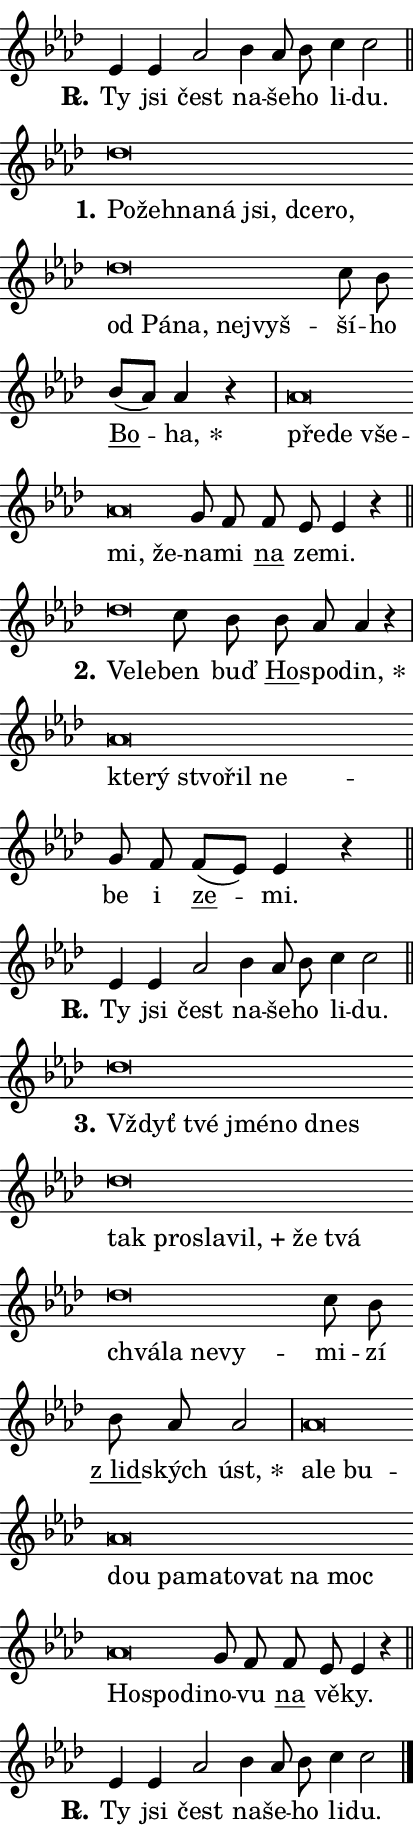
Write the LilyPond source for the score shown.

\version "2.24.0"
\header { tagline = "" }
\paper {
  indent = 0\cm
  top-margin = 0\cm
  right-margin = 0\cm
  bottom-margin = 0\cm
  left-margin = 0\cm
  paper-width = 7\cm
  page-breaking = #ly:one-page-breaking
  system-system-spacing.basic-distance = #11
  score-system-spacing.basic-distance = #11
  ragged-last = ##f
}


%% Author: Thomas Morley
%% https://lists.gnu.org/archive/html/lilypond-user/2020-05/msg00002.html
#(define (line-position grob)
"Returns position of @var[grob} in current system:
   @code{'start}, if at first time-step
   @code{'end}, if at last time-step
   @code{'middle} otherwise
"
  (let* ((col (ly:item-get-column grob))
         (ln (ly:grob-object col 'left-neighbor))
         (rn (ly:grob-object col 'right-neighbor))
         (col-to-check-left (if (ly:grob? ln) ln col))
         (col-to-check-right (if (ly:grob? rn) rn col))
         (break-dir-left
           (and
             (ly:grob-property col-to-check-left 'non-musical #f)
             (ly:item-break-dir col-to-check-left)))
         (break-dir-right
           (and
             (ly:grob-property col-to-check-right 'non-musical #f)
             (ly:item-break-dir col-to-check-right))))
        (cond ((eqv? 1 break-dir-left) 'start)
              ((eqv? -1 break-dir-right) 'end)
              (else 'middle))))

#(define (tranparent-at-line-position vctor)
  (lambda (grob)
  "Relying on @code{line-position} select the relevant enry from @var{vctor}.
Used to determine transparency,"
    (case (line-position grob)
      ((end) (not (vector-ref vctor 0)))
      ((middle) (not (vector-ref vctor 1)))
      ((start) (not (vector-ref vctor 2))))))

noteHeadBreakVisibility =
#(define-music-function (break-visibility)(vector?)
"Makes @code{NoteHead}s transparent relying on @var{break-visibility}"
#{
  \override NoteHead.transparent =
    #(tranparent-at-line-position break-visibility)
#})

#(define delete-ledgers-for-transparent-note-heads
  (lambda (grob)
    "Reads whether a @code{NoteHead} is transparent.
If so this @code{NoteHead} is removed from @code{'note-heads} from
@var{grob}, which is supposed to be @code{LedgerLineSpanner}.
As a result ledgers are not printed for this @code{NoteHead}"
    (let* ((nhds-array (ly:grob-object grob 'note-heads))
           (nhds-list
             (if (ly:grob-array? nhds-array)
                 (ly:grob-array->list nhds-array)
                 '()))
           ;; Relies on the transparent-property being done before
           ;; Staff.LedgerLineSpanner.after-line-breaking is executed.
           ;; This is fragile ...
           (to-keep
             (remove
               (lambda (nhd)
                 (ly:grob-property nhd 'transparent #f))
               nhds-list)))
      ;; TODO find a better method to iterate over grob-arrays, similiar
      ;; to filter/remove etc for lists
      ;; For now rebuilt from scratch
      (set! (ly:grob-object grob 'note-heads)  '())
      (for-each
        (lambda (nhd)
          (ly:pointer-group-interface::add-grob grob 'note-heads nhd))
        to-keep))))

hideNotes = {
  \noteHeadBreakVisibility #begin-of-line-visible
}
unHideNotes = {
  \noteHeadBreakVisibility #all-visible
}

% work-around for resetting accidentals
% https://lilypond.org/doc/v2.23/Documentation/notation/displaying-rhythms#unmetered-music
cadenzaMeasure = {
  \cadenzaOff
  \partial 1024 s1024
  \cadenzaOn
}

#(define-markup-command (accent layout props text) (markup?)
  "Underline accented syllable"
  (interpret-markup layout props
    #{\markup \override #'(offset . 4.3) \underline { #text }#}))

responsum = \markup \concat {
  "R" \hspace #-1.05 \path #0.1 #'((moveto 0 0.07) (lineto 0.9 0.8)) \hspace #0.05 "."
}

\layout {
    \context {
        \Staff
        \remove "Time_signature_engraver"
        \override LedgerLineSpanner.after-line-breaking = #delete-ledgers-for-transparent-note-heads
    }
    \context {
        \Voice {
            \override NoteHead.output-attributes = #'((class . "notehead"))
            \override Hairpin.height = #0.55
        }
    }
    \context {
        \Lyrics {
            \override StanzaNumber.output-attributes = #'((class . "stanzanumber"))
            \override LyricSpace.minimum-distance = #0.9
            \override LyricText.font-name = #"TeX Gyre Schola"
            \override LyricText.font-size = 1
            \override StanzaNumber.font-name = #"TeX Gyre Schola Bold"
            \override StanzaNumber.font-size = 1
        }
    }
}

% magnetic-lyrics.ily
%
%   written by
%     Jean Abou Samra <jean@abou-samra.fr>
%     Werner Lemberg <wl@gnu.org>
%
%   adapted by
%     Jiri Hon <jiri.hon@gmail.com>
%
% Version 2022-Apr-15

% https://www.mail-archive.com/lilypond-user@gnu.org/msg149350.html

#(define (Left_hyphen_pointer_engraver context)
   "Collect syllable-hyphen-syllable occurrences in lyrics and store
them in properties.  This engraver only looks to the left.  For
example, if the lyrics input is @code{foo -- bar}, it does the
following.

@itemize @bullet
@item
Set the @code{text} property of the @code{LyricHyphen} grob between
@q{foo} and @q{bar} to @code{foo}.

@item
Set the @code{left-hyphen} property of the @code{LyricText} grob with
text @q{foo} to the @code{LyricHyphen} grob between @q{foo} and
@q{bar}.
@end itemize

Use this auxiliary engraver in combination with the
@code{lyric-@/text::@/apply-@/magnetic-@/offset!} hook."
   (let ((hyphen #f)
         (text #f))
     (make-engraver
      (acknowledgers
       ((lyric-syllable-interface engraver grob source-engraver)
        (set! text grob)))
      (end-acknowledgers
       ((lyric-hyphen-interface engraver grob source-engraver)
        ;(when (not (grob::has-interface grob 'lyric-space-interface))
          (set! hyphen grob)));)
      ((stop-translation-timestep engraver)
       (when (and text hyphen)
         (ly:grob-set-object! text 'left-hyphen hyphen))
       (set! text #f)
       (set! hyphen #f)))))

#(define (lyric-text::apply-magnetic-offset! grob)
   "If the space between two syllables is less than the value in
property @code{LyricText@/.details@/.squash-threshold}, move the right
syllable to the left so that it gets concatenated with the left
syllable.

Use this function as a hook for
@code{LyricText@/.after-@/line-@/breaking} if the
@code{Left_@/hyphen_@/pointer_@/engraver} is active."
   (let ((hyphen (ly:grob-object grob 'left-hyphen #f)))
     (when hyphen
       (let ((left-text (ly:spanner-bound hyphen LEFT)))
         (when (grob::has-interface left-text 'lyric-syllable-interface)
           (let* ((common (ly:grob-common-refpoint grob left-text X))
                  (this-x-ext (ly:grob-extent grob common X))
                  (left-x-ext
                   (begin
                     ;; Trigger magnetism for left-text.
                     (ly:grob-property left-text 'after-line-breaking)
                     (ly:grob-extent left-text common X)))
                  ;; `delta` is the gap width between two syllables.
                  (delta (- (interval-start this-x-ext)
                            (interval-end left-x-ext)))
                  (details (ly:grob-property grob 'details))
                  (threshold (assoc-get 'squash-threshold details 0.2)))
             (when (< delta threshold)
               (let* (;; We have to manipulate the input text so that
                      ;; ligatures crossing syllable boundaries are not
                      ;; disabled.  For languages based on the Latin
                      ;; script this is essentially a beautification.
                      ;; However, for non-Western scripts it can be a
                      ;; necessity.
                      (lt (ly:grob-property left-text 'text))
                      (rt (ly:grob-property grob 'text))
                      (is-space (grob::has-interface hyphen 'lyric-space-interface))
                      (space (if is-space " " ""))
                      (space-markup (grob-interpret-markup grob " "))
                      (space-size (interval-length (ly:stencil-extent space-markup X)))
                      (extra-delta (if is-space space-size 0))
                      ;; Append new syllable.
                      (ltrt-space (if (and (string? lt) (string? rt))
                                (string-append lt space rt)
                                (make-concat-markup (list lt space rt))))
                      ;; Right-align `ltrt` to the right side.
                      (ltrt-space-markup (grob-interpret-markup
                               grob
                               (make-translate-markup
                                (cons (interval-length this-x-ext) 0)
                                (make-right-align-markup ltrt-space)))))
                 (begin
                   ;; Don't print `left-text`.
                   (ly:grob-set-property! left-text 'stencil #f)
                   ;; Set text and stencil (which holds all collected
                   ;; syllables so far) and shift it to the left.
                   (ly:grob-set-property! grob 'text ltrt-space)
                   (ly:grob-set-property! grob 'stencil ltrt-space-markup)
                   (ly:grob-translate-axis! grob (- (- delta extra-delta)) X))))))))))


#(define (lyric-hyphen::displace-bounds-first grob)
   ;; Make very sure this callback isn't triggered too early.
   (let ((left (ly:spanner-bound grob LEFT))
         (right (ly:spanner-bound grob RIGHT)))
     (ly:grob-property left 'after-line-breaking)
     (ly:grob-property right 'after-line-breaking)
     (ly:lyric-hyphen::print grob)))

squashThreshold = #0.4

\layout {
  \context {
    \Lyrics
    \consists #Left_hyphen_pointer_engraver
    \override LyricText.after-line-breaking =
      #lyric-text::apply-magnetic-offset!
    \override LyricHyphen.stencil = #lyric-hyphen::displace-bounds-first
    \override LyricText.details.squash-threshold = \squashThreshold
    \override LyricHyphen.minimum-distance = 0
    \override LyricHyphen.minimum-length = \squashThreshold
  }
}

squash = \override LyricText.details.squash-threshold = 9999
unSquash = \override LyricText.details.squash-threshold = \squashThreshold

left = \override LyricText.self-alignment-X = #LEFT
unLeft = \revert LyricText.self-alignment-X

starOffset = #(lambda (grob) 
                (let ((x_offset (ly:self-alignment-interface::aligned-on-x-parent grob)))
                  (if (= x_offset 0) 0 (+ x_offset 1.2))))

star = #(define-music-function (syllable)(string?)
"Append star separator at the end of a syllable"
#{
  \once \override LyricText.X-offset = #starOffset
  \lyricmode { \markup {
    #syllable
    \override #'((font-name . "TeX Gyre Schola Bold")) \hspace #0.2 \lower #0.65 \larger "*"
  } }
#})

starAccent = #(define-music-function (syllable)(string?)
"Append star separator at the end of a syllable and make accent"
#{
  \once \override LyricText.X-offset = #starOffset
  \lyricmode { \markup {
    \accent #syllable
    \override #'((font-name . "TeX Gyre Schola Bold")) \hspace #0.2 \lower #0.65 \larger "*"
  } }
#})

breath = #(define-music-function (syllable)(string?)
"Append breathing indicator at the end of a syllable"
#{
  \lyricmode { \markup { #syllable "+" } }
#})

optionalBreath = #(define-music-function (syllable)(string?)
"Append optional breathing indicator at the end of a syllable"
#{
  \lyricmode { \markup { #syllable "(+)" } }
#})


\score {
    <<
        \new Voice = "melody" { \cadenzaOn \key as \major \relative { es'4 es as2 \bar "" bes4 as8 bes \bar "" c4 c2 \cadenzaMeasure \bar "||" \break } }
        \new Lyrics \lyricsto "melody" { \lyricmode { \set stanza = \responsum
Ty jsi čest na -- še -- ho li -- du. } }
    >>
    \layout {}
}

\score {
    <<
        \new Voice = "melody" { \cadenzaOn \key as \major \relative { des''\breve*1/16 \hideNotes \breve*1/16 \bar "" \breve*1/16 \bar "" \breve*1/16 \bar "" \breve*1/16 \bar "" \breve*1/16 \bar "" \breve*1/16 \bar "" \breve*1/16 \bar "" \breve*1/16 \bar "" \breve*1/16 \bar "" \breve*1/16 \breve*1/16 \bar "" \unHideNotes c8 bes \bar "" bes[( as)] as4 r \cadenzaMeasure \bar "|" as\breve*1/16 \hideNotes \breve*1/16 \bar "" \breve*1/16 \bar "" \breve*1/16 \breve*1/16 \bar "" \unHideNotes g8 f \bar "" f es es4 r \cadenzaMeasure \bar "||" \break } }
        \new Lyrics \lyricsto "melody" { \lyricmode { \set stanza = "1."
\left Po -- \squash žeh -- na -- ná jsi, dce -- ro, od Pá -- na, nej -- vyš -- \unLeft \unSquash ší -- ho \markup \accent Bo -- \star ha, \left pře -- \squash de vše -- mi, že -- \unLeft \unSquash na -- mi \markup \accent na ze -- mi. } }
    >>
    \layout {}
}

\score {
    <<
        \new Voice = "melody" { \cadenzaOn \key as \major \relative { des''\breve*1/16 \hideNotes \breve*1/16 \bar "" \unHideNotes c8 bes \bar "" bes as as4 r \cadenzaMeasure \bar "|" as\breve*1/16 \hideNotes \breve*1/16 \bar "" \breve*1/16 \bar "" \breve*1/16 \breve*1/16 \bar "" \unHideNotes g8 f \bar "" f[( es)] es4 r \cadenzaMeasure \bar "||" \break } }
        \new Lyrics \lyricsto "melody" { \lyricmode { \set stanza = "2."
\left Ve -- \squash le -- \unLeft \unSquash ben buď \markup \accent Ho -- spo -- \star din, \left kte -- \squash rý stvo -- řil ne -- \unLeft \unSquash be i \markup \accent ze -- mi. } }
    >>
    \layout {}
}

\score {
    <<
        \new Voice = "melody" { \cadenzaOn \key as \major \relative { es'4 es as2 \bar "" bes4 as8 bes \bar "" c4 c2 \cadenzaMeasure \bar "||" \break } }
        \new Lyrics \lyricsto "melody" { \lyricmode { \set stanza = \responsum
Ty jsi čest na -- še -- ho li -- du. } }
    >>
    \layout {}
}

\score {
    <<
        \new Voice = "melody" { \cadenzaOn \key as \major \relative { des''\breve*1/16 \hideNotes \breve*1/16 \bar "" \breve*1/16 \bar "" \breve*1/16 \bar "" \breve*1/16 \bar "" \breve*1/16 \bar "" \breve*1/16 \bar "" \breve*1/16 \bar "" \breve*1/16 \bar "" \breve*1/16 \bar "" \breve*1/16 \bar "" \breve*1/16 \bar "" \breve*1/16 \bar "" \breve*1/16 \breve*1/16 \bar "" \unHideNotes c8 bes \bar "" bes as as2 \cadenzaMeasure \bar "|" as\breve*1/16 \hideNotes \breve*1/16 \bar "" \breve*1/16 \bar "" \breve*1/16 \bar "" \breve*1/16 \bar "" \breve*1/16 \bar "" \breve*1/16 \bar "" \breve*1/16 \bar "" \breve*1/16 \bar "" \breve*1/16 \bar "" \breve*1/16 \bar "" \breve*1/16 \breve*1/16 \bar "" \unHideNotes g8 f \bar "" f es es4 r \cadenzaMeasure \bar "||" \break } }
        \new Lyrics \lyricsto "melody" { \lyricmode { \set stanza = "3."
\left Vždyť \squash tvé jmé -- no dnes tak pro -- sla -- \breath "vil," že tvá chvá -- la ne -- vy -- \unLeft \unSquash mi -- zí \markup \accent "z lid" -- ských \star úst, \left a -- \squash le bu -- dou pa -- ma -- to -- vat na moc Ho -- spo -- di -- \unLeft \unSquash no -- vu \markup \accent na vě -- ky. } }
    >>
    \layout {}
}

\score {
    <<
        \new Voice = "melody" { \cadenzaOn \key as \major \relative { es'4 es as2 \bar "" bes4 as8 bes \bar "" c4 c2 \cadenzaMeasure \bar "||" \break } \bar "|." }
        \new Lyrics \lyricsto "melody" { \lyricmode { \set stanza = \responsum
Ty jsi čest na -- še -- ho li -- du. } }
    >>
    \layout {}
}
